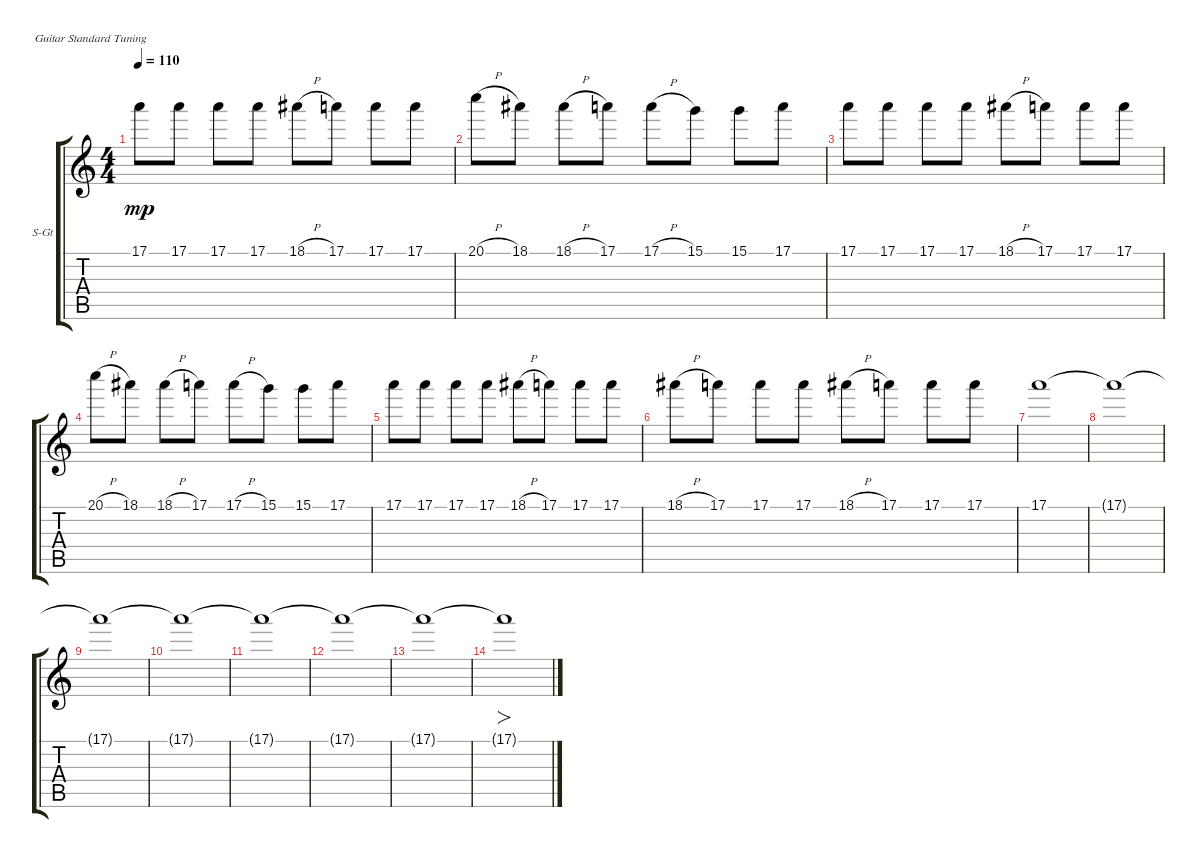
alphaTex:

\bracketExtendMode groupsimilarinstruments
\firstSystemTrackNameOrientation horizontal
\otherSystemsTrackNameOrientation horizontal
\track ("Keys" "S-Gt") {instrument synthstrings2}
\staff {score tabs}
\tuning (E4 B3 G3 D3 A2 E2)
\displaytranspose 12
\ts (4 4)
\tempo 110
\clef g2
\ks c
17.1.8{dy mp} 17.1.8 17.1.8 17.1.8 18.1{h}.8 17.1.8 17.1.8 17.1.8 |
20.1{h}.8 18.1.8 18.1{h}.8 17.1.8 17.1{h}.8 15.1.8 15.1.8 17.1.8 |
17.1.8 17.1.8 17.1.8 17.1.8 18.1{h}.8 17.1.8 17.1.8 17.1.8 |
20.1{h}.8 18.1.8 18.1{h}.8 17.1.8 17.1{h}.8 15.1.8 15.1.8 17.1.8 |
17.1.8 17.1.8 17.1.8 17.1.8 18.1{h}.8 17.1.8 17.1.8 17.1.8 |
18.1{h}.8 17.1.8 17.1.8 17.1.8 18.1{h}.8 17.1.8 17.1.8 17.1.8 |
17.1.1 |
17.1{t}.1 |
17.1{t}.1 |
17.1{t}.1 |
17.1{t}.1 |
17.1{t}.1 |
17.1{t}.1 |
17.1{t}.1{fo}
